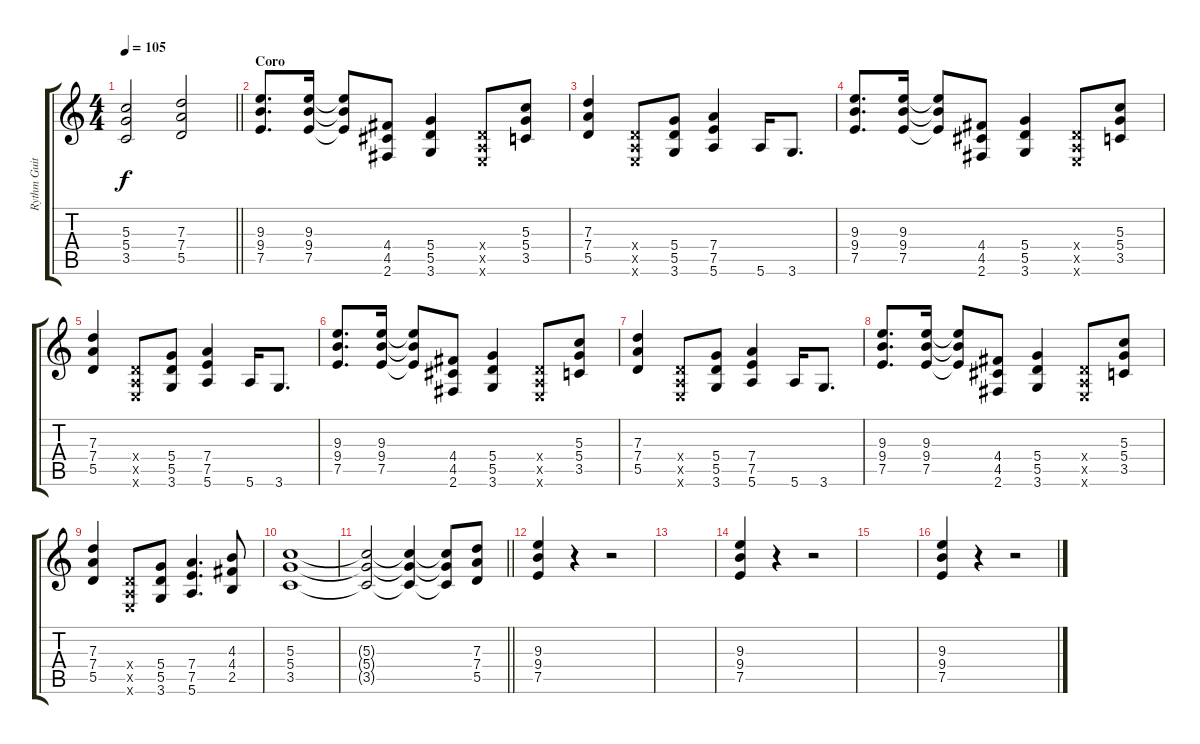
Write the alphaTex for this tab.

\track ("Rythm Guitar" "Rythm Guit") {instrument overdrivenguitar}
\staff {score tabs}
\tuning (E4 B3 G3 D3 A2 E2) {hide}
\ts (4 4)
\tempo 105
\clef g2
\barLineRight lightlight
\ks c
(5.3 5.4 3.5).2{dy f} (7.3 7.4 5.5).2 |
\section ("" "Coro")
(9.3 9.4 7.5).8{d} (9.3 9.4 7.5).16 (9.3{t} 9.4{t} 7.5{t}).8 (4.4 4.5 2.6).8 (5.4 5.5 3.6).4 (0.4{x} 0.5{x} 0.6{x}).8 (5.3 5.4 3.5).8 |
(7.3 7.4 5.5).4 (0.4{x} 0.5{x} 0.6{x}).8 (5.4 5.5 3.6).8 (7.4 7.5 5.6).4 5.6.16 3.6.8{d} |
(9.3 9.4 7.5).8{d} (9.3 9.4 7.5).16 (9.3{t} 9.4{t} 7.5{t}).8 (4.4 4.5 2.6).8 (5.4 5.5 3.6).4 (0.4{x} 0.5{x} 0.6{x}).8 (5.3 5.4 3.5).8 |
(7.3 7.4 5.5).4 (0.4{x} 0.5{x} 0.6{x}).8 (5.4 5.5 3.6).8 (7.4 7.5 5.6).4 5.6.16 3.6.8{d} |
(9.3 9.4 7.5).8{d} (9.3 9.4 7.5).16 (9.3{t} 9.4{t} 7.5{t}).8 (4.4 4.5 2.6).8 (5.4 5.5 3.6).4 (0.4{x} 0.5{x} 0.6{x}).8 (5.3 5.4 3.5).8 |
(7.3 7.4 5.5).4 (0.4{x} 0.5{x} 0.6{x}).8 (5.4 5.5 3.6).8 (7.4 7.5 5.6).4 5.6.16 3.6.8{d} |
(9.3 9.4 7.5).8{d} (9.3 9.4 7.5).16 (9.3{t} 9.4{t} 7.5{t}).8 (4.4 4.5 2.6).8 (5.4 5.5 3.6).4 (0.4{x} 0.5{x} 0.6{x}).8 (5.3 5.4 3.5).8 |
(7.3 7.4 5.5).4 (0.4{x} 0.5{x} 0.6{x}).8 (5.4 5.5 3.6).8 (7.4 7.5 5.6).4{d} (4.3 4.4 2.5).8 |
(5.3 5.4 3.5).1 |
\barLineRight lightlight
(5.3{t} 5.4{t} 3.5{t}).2 (5.3{t} 5.4{t} 3.5{t}).4 (5.3{t} 5.4{t} 3.5{t}).8 (7.3 7.4 5.5).8 |
(9.3 9.4 7.5).4 r.4 r.2 |
|
(9.3 9.4 7.5).4 r.4 r.2 |
|
(9.3 9.4 7.5).4 r.4 r.2
